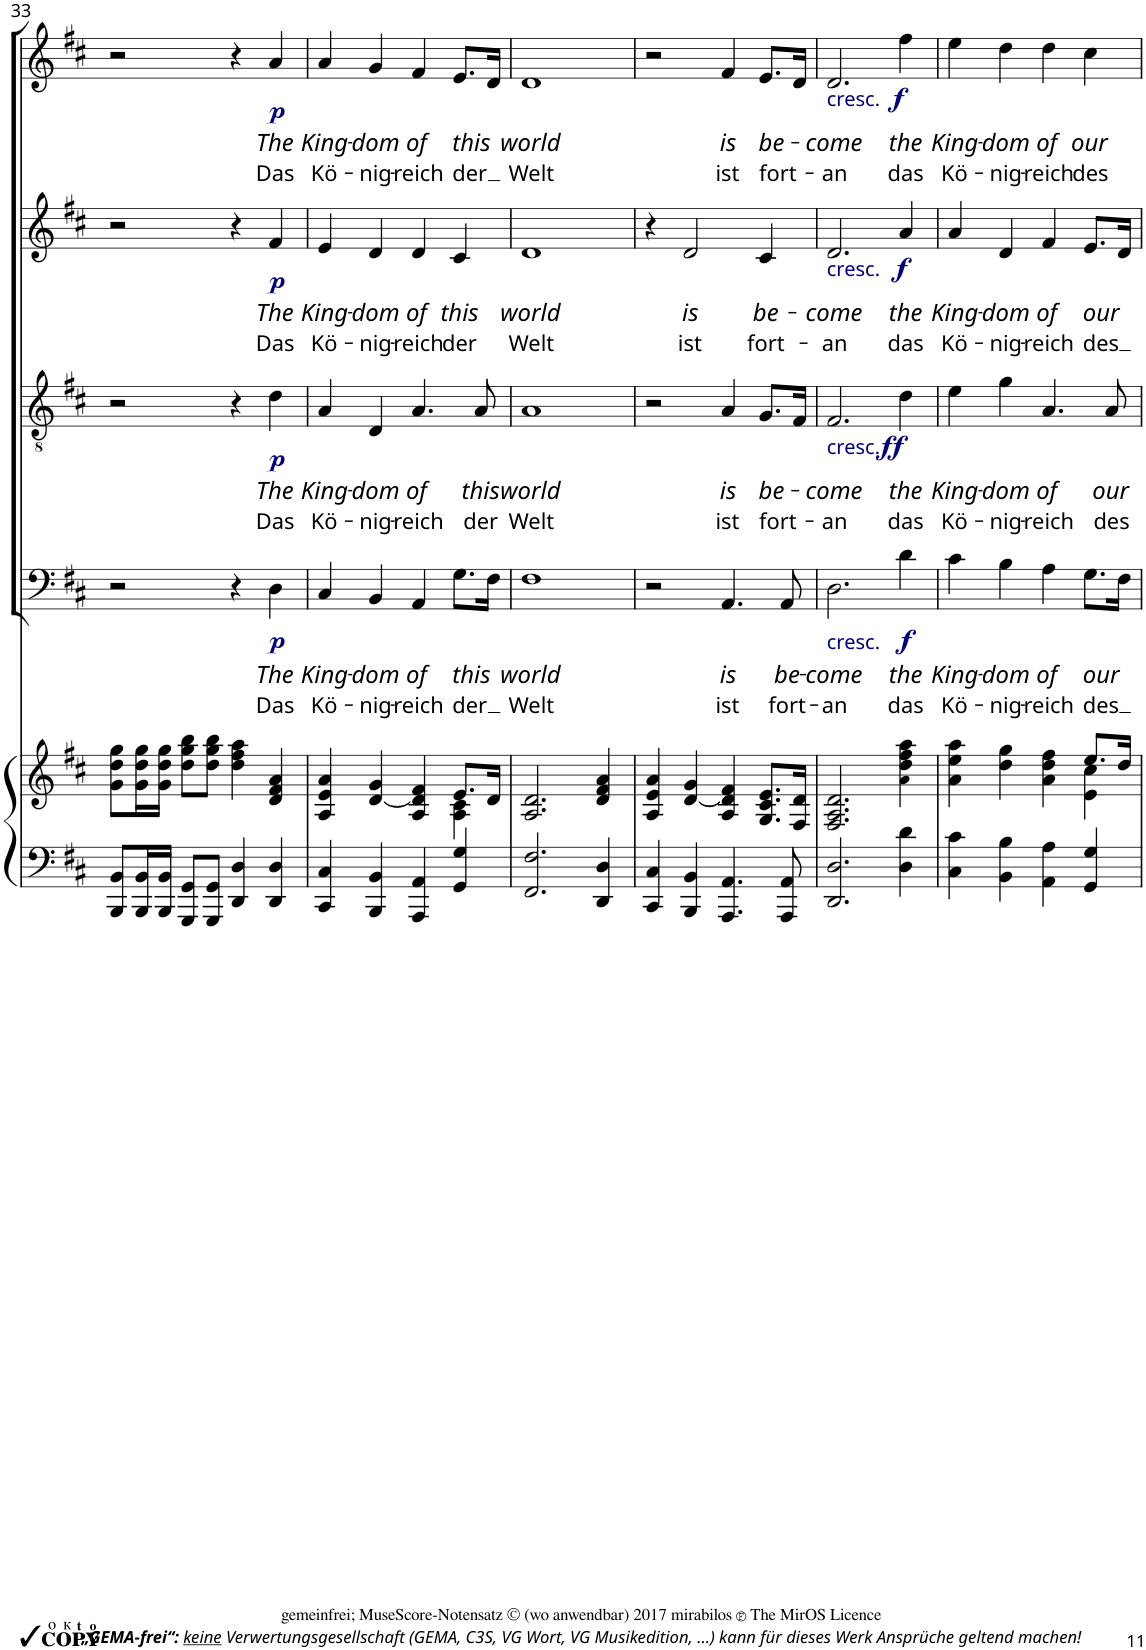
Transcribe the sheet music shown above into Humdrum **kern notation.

**kern	**kern	**kern	**text	**text	**dynam	**kern	**text	**text	**dynam	**kern	**text	**text	**dynam	**kern	**text	**text	**dynam
*part5	*part5	*part4	*part4	*part4	*part4	*part3	*part3	*part3	*part3	*part2	*part2	*part2	*part2	*part1	*part1	*part1	*part1
*staff6	*staff5	*staff4	*staff4	*staff4	*staff4	*staff3	*staff3	*staff3	*staff3	*staff2	*staff2	*staff2	*staff2	*staff1	*staff1	*staff1	*staff1
*I"Cembalo	*	*I"Baß	*	*	*	*I"Tenor	*	*	*	*I"Alt	*	*	*	*I"Sopran	*	*	*
!!LO:PB:g=z
*clefF4	*clefG2	*clefF4	*	*	*	*clefGv2	*	*	*	*clefG2	*	*	*	*clefG2	*	*	*
*k[f#c#]	*k[f#c#]	*k[f#c#]	*	*	*	*k[f#c#]	*	*	*	*k[f#c#]	*	*	*	*k[f#c#]	*	*	*
*M4/4	*M4/4	*M4/4	*	*	*	*M4/4	*	*	*	*M4/4	*	*	*	*M4/4	*	*	*
*met(c)	*met(c)	*met(c)	*	*	*	*met(c)	*	*	*	*met(c)	*	*	*	*met(c)	*	*	*
=33	=33	=33	=33	=33	=33	=33	=33	=33	=33	=33	=33	=33	=33	=33	=33	=33	=33
8BBB/ 8BB/L	8g\ 8dd\ 8gg\L	2r	.	.	.	2r	.	.	.	2r	.	.	.	2r	.	.	.
16BBB/ 16BB/L	16g\ 16dd\ 16gg\L	.	.	.	.	.	.	.	.	.	.	.	.	.	.	.	.
16BBB/ 16BB/JJ	16g\ 16dd\ 16gg\JJ	.	.	.	.	.	.	.	.	.	.	.	.	.	.	.	.
8GGG/ 8GG/L	8dd\ 8gg\ 8bb\L	.	.	.	.	.	.	.	.	.	.	.	.	.	.	.	.
8GGG/ 8GG/J	8dd\ 8gg\ 8bb\J	.	.	.	.	.	.	.	.	.	.	.	.	.	.	.	.
4DD/ 4D/	4dd\ 4ff#\ 4aa\	4r	.	.	.	4r	.	.	.	4r	.	.	.	4r	.	.	.
!	!	!	!LO:LY:b	!LO:LY:b	!LO:DY:b	!	!LO:LY:b	!LO:LY:b	!LO:DY:b	!	!LO:LY:b	!LO:LY:b	!LO:DY:b	!	!LO:LY:b	!LO:LY:b	!LO:DY:b
4DD/ 4D/	4d/ 4f#/ 4a/	4D\	The	Das	p	4d\	The	Das	p	4f#/	The	Das	p	4a/	The	Das	p
=34	=34	=34	=34	=34	=34	=34	=34	=34	=34	=34	=34	=34	=34	=34	=34	=34	=34
*	*^	*	*	*	*	*	*	*	*	*	*	*	*	*	*	*	*
!	!	!	!	!LO:LY:b	!LO:LY:b	!	!	!LO:LY:b	!LO:LY:b	!	!	!LO:LY:b	!LO:LY:b	!	!	!LO:LY:b	!LO:LY:b	!
4CC#/ 4C#/	4A/ 4e/ 4a/	2.ryy	4C#/	King-	Kö-	.	4A/	King-	Kö-	.	4e/	King-	Kö-	.	4a/	King-	Kö-	.
!	!	!	!	!LO:LY:b	!LO:LY:b	!	!	!LO:LY:b	!LO:LY:b	!	!	!LO:LY:b	!LO:LY:b	!	!	!LO:LY:b	!LO:LY:b	!
4BBB/ 4BB/	[4d/ 4g/	.	4BB/	-dom	-nig-	.	4D/	-dom	-nig-	.	4d/	-dom	-nig-	.	4g/	-dom	-nig-	.
!	!	!	!	!LO:LY:b	!LO:LY:b	!	!	!LO:LY:b	!LO:LY:b	!	!	!LO:LY:b	!LO:LY:b	!	!	!LO:LY:b	!LO:LY:b	!
4AAA/ 4AA/	4A/ 4d/] 4f#/	.	4AA/	of	-reich	.	4.A/	of	-reich	.	4d/	of	-reich	.	4f#/	of	-reich	.
!	!	!	!	!LO:LY:b	!LO:LY:b	!	!	!	!	!	!	!LO:LY:b	!LO:LY:b	!	!	!LO:LY:b	!LO:LY:b	!
4GG/ 4G/	8.e/L	4A\ 4c#\	8.G\L	this	der	.	.	.	.	.	4c#/	this	der	.	8.e/L	this	der	.
!	!	!	!	!	!	!	!	!LO:LY:b	!LO:LY:b	!	!	!	!	!	!	!	!	!
.	.	.	.	.	.	.	8A/	this	der	.	.	.	.	.	.	.	.	.
.	16d/Jk	.	16F#\Jk	.	.	.	.	.	.	.	.	.	.	.	16d/Jk	.	.	.
*	*v	*v	*	*	*	*	*	*	*	*	*	*	*	*	*	*	*	*
=35	=35	=35	=35	=35	=35	=35	=35	=35	=35	=35	=35	=35	=35	=35	=35	=35	=35
!	!	!	!LO:LY:b	!LO:LY:b	!	!	!LO:LY:b	!LO:LY:b	!	!	!LO:LY:b	!LO:LY:b	!	!	!LO:LY:b	!LO:LY:b	!
2.FF#/ 2.F#/	2.A/ 2.d/	1F#	world	Welt	.	1A	world	Welt	.	1d	world	Welt	.	1d	world	Welt	.
4DD/ 4D/	4d/ 4f#/ 4a/	.	.	.	.	.	.	.	.	.	.	.	.	.	.	.	.
=36	=36	=36	=36	=36	=36	=36	=36	=36	=36	=36	=36	=36	=36	=36	=36	=36	=36
4CC#/ 4C#/	4A/ 4e/ 4a/	2r	.	.	.	2r	.	.	.	4r	.	.	.	2r	.	.	.
!	!	!	!	!	!	!	!	!	!	!	!LO:LY:b	!LO:LY:b	!	!	!	!	!
4BBB/ 4BB/	[4d/ 4g/	.	.	.	.	.	.	.	.	2d/	is	ist	.	.	.	.	.
!	!	!	!LO:LY:b	!LO:LY:b	!	!	!LO:LY:b	!LO:LY:b	!	!	!	!	!	!	!LO:LY:b	!LO:LY:b	!
4.AAA/ 4.AA/	4A/ 4d/] 4f#/	4.AA/	is	ist	.	4A/	is	ist	.	.	.	.	.	4f#/	is	ist	.
!	!	!	!	!	!	!	!LO:LY:b	!LO:LY:b	!	!	!LO:LY:b	!LO:LY:b	!	!	!LO:LY:b	!LO:LY:b	!
.	8.G/ 8.c#/ 8.e/L	.	.	.	.	8.G/L	be-	fort-	.	4c#/	be-	fort-	.	8.e/L	be-	fort-	.
!	!	!	!LO:LY:b	!LO:LY:b	!	!	!	!	!	!	!	!	!	!	!	!	!
8AAA/ 8AA/	.	8AA/	be-	fort-	.	.	.	.	.	.	.	.	.	.	.	.	.
.	16F#/ 16d/Jk	.	.	.	.	16F#/Jk	.	.	.	.	.	.	.	16d/Jk	.	.	.
=37	=37	=37	=37	=37	=37	=37	=37	=37	=37	=37	=37	=37	=37	=37	=37	=37	=37
!	!	!	!	!	!	!	!	!	!	!	!	!	!	!LO:TX:b:color=#000080:t=cresc.	!	!	!
!	!	!	!	!	!	!	!	!	!	!LO:TX:b:color=#000080:t=cresc.	!	!	!	!	!	!	!
!	!	!	!	!	!	!LO:TX:b:color=#000080:t=cresc.	!	!	!	!	!	!	!	!	!	!	!
!	!	!LO:TX:b:color=#000080:t=cresc.	!	!	!	!	!	!	!	!	!	!	!	!	!	!	!
!	!	!	!LO:LY:b	!LO:LY:b	!	!	!LO:LY:b	!LO:LY:b	!	!	!LO:LY:b	!LO:LY:b	!	!	!LO:LY:b	!LO:LY:b	!
2.DD/ 2.D/	2.F#/ 2.A/ 2.d/	2.D\	-come	-an	.	2.F#/	-come	-an	.	2.d/	-come	-an	.	2.d/	-come	-an	.
!	!	!	!LO:LY:b	!LO:LY:b	!LO:DY:b	!	!LO:LY:b	!LO:LY:b	!LO:DY:b	!	!LO:LY:b	!LO:LY:b	!LO:DY:b	!	!LO:LY:b	!LO:LY:b	!LO:DY:b
4D\ 4d\	4a!\ 4dd\ 4ff#\ 4aa\	4d\	the	das	f	4d\	the	das	ff	4a/	the	das	f	4ff#\	the	das	f
=38	=38	=38	=38	=38	=38	=38	=38	=38	=38	=38	=38	=38	=38	=38	=38	=38	=38
*	*^	*	*	*	*	*	*	*	*	*	*	*	*	*	*	*	*
!	!	!	!	!LO:LY:b	!LO:LY:b	!	!	!LO:LY:b	!LO:LY:b	!	!	!LO:LY:b	!LO:LY:b	!	!	!LO:LY:b	!LO:LY:b	!
4C#\ 4c#\	4a\ 4ee\ 4aa\	2.ryy	4c#\	King-	Kö-	.	4e\	King-	Kö-	.	4a/	King-	Kö-	.	4ee\	King-	Kö-	.
!	!	!	!	!LO:LY:b	!LO:LY:b	!	!	!LO:LY:b	!LO:LY:b	!	!	!LO:LY:b	!LO:LY:b	!	!	!LO:LY:b	!LO:LY:b	!
4BB\ 4B\	4dd\ 4gg\	.	4B\	-dom	-nig-	.	4g\	-dom	-nig-	.	4d/	-dom	-nig-	.	4dd\	-dom	-nig-	.
!	!	!	!	!LO:LY:b	!LO:LY:b	!	!	!LO:LY:b	!LO:LY:b	!	!	!LO:LY:b	!LO:LY:b	!	!	!LO:LY:b	!LO:LY:b	!
4AA\ 4A\	4a\ 4dd\ 4ff#\	.	4A\	of	-reich	.	4.A/	of	-reich	.	4f#/	of	-reich	.	4dd\	of	-reich	.
!	!	!	!	!LO:LY:b	!LO:LY:b	!	!	!	!	!	!	!LO:LY:b	!LO:LY:b	!	!	!LO:LY:b	!LO:LY:b	!
4GG/ 4G/	8.ee/L	4e\ 4cc#\	8.G\L	our	des	.	.	.	.	.	8.e/L	our	des	.	4cc#\	our	des	.
!	!	!	!	!	!	!	!	!LO:LY:b	!LO:LY:b	!	!	!	!	!	!	!	!	!
.	.	.	.	.	.	.	8A/	our	des	.	.	.	.	.	.	.	.	.
.	16dd/Jk	.	16F#\Jk	.	.	.	.	.	.	.	16d/Jk	.	.	.	.	.	.	.
*	*v	*v	*	*	*	*	*	*	*	*	*	*	*	*	*	*	*	*
=	=	=	=	=	=	=	=	=	=	=	=	=	=	=	=	=	=
*-	*-	*-	*-	*-	*-	*-	*-	*-	*-	*-	*-	*-	*-	*-	*-	*-	*-
